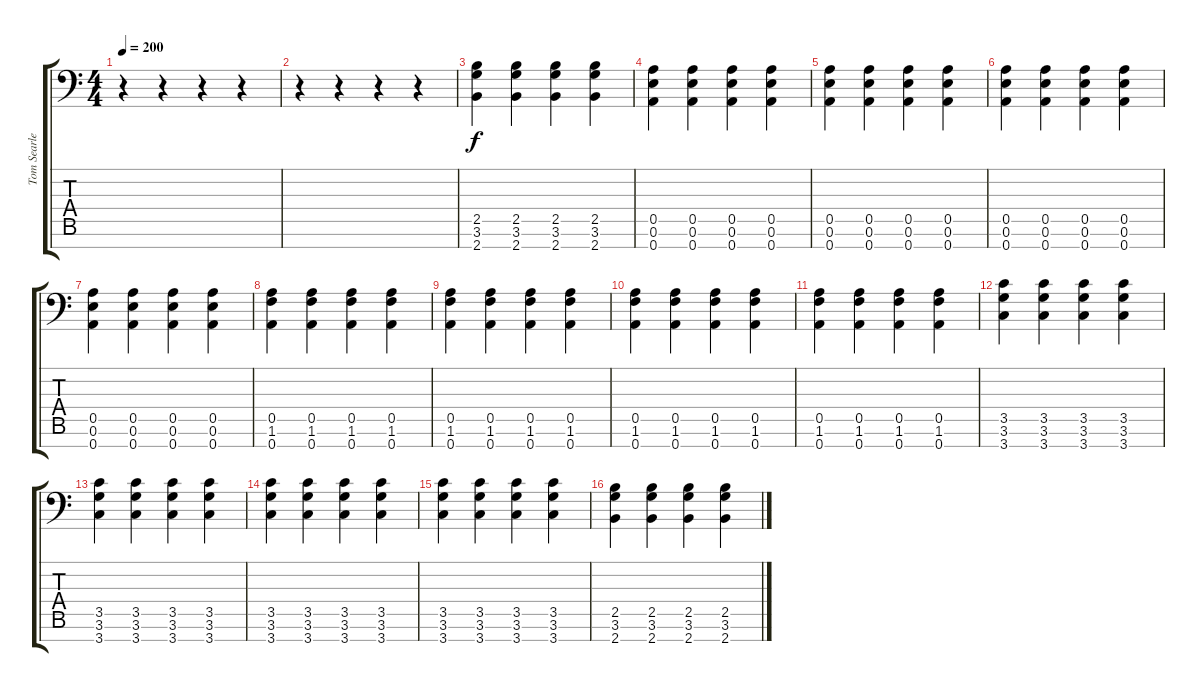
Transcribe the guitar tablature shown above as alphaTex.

\track ("Tom Searle" "Tom Searle") {instrument distortionguitar}
\staff {score tabs}
\tuning (E4 B3 G3 D3 A2 E2 A1) {hide}
\ts (4 4)
\tempo 200
\clef f4
\ks c
r.4{dy f} r.4 r.4 r.4 |
r.4 r.4 r.4 r.4 |
(2.5 3.6 2.7).4 (2.5 3.6 2.7).4 (2.5 3.6 2.7).4 (2.5 3.6 2.7).4 |
(0.5 0.6 0.7).4 (0.5 0.6 0.7).4 (0.5 0.6 0.7).4 (0.5 0.6 0.7).4 |
(0.5 0.6 0.7).4 (0.5 0.6 0.7).4 (0.5 0.6 0.7).4 (0.5 0.6 0.7).4 |
(0.5 0.6 0.7).4 (0.5 0.6 0.7).4 (0.5 0.6 0.7).4 (0.5 0.6 0.7).4 |
(0.5 0.6 0.7).4 (0.5 0.6 0.7).4 (0.5 0.6 0.7).4 (0.5 0.6 0.7).4 |
(0.5 1.6 0.7).4 (0.5 1.6 0.7).4 (0.5 1.6 0.7).4 (0.5 1.6 0.7).4 |
(0.5 1.6 0.7).4 (0.5 1.6 0.7).4 (0.5 1.6 0.7).4 (0.5 1.6 0.7).4 |
(0.5 1.6 0.7).4 (0.5 1.6 0.7).4 (0.5 1.6 0.7).4 (0.5 1.6 0.7).4 |
(0.5 1.6 0.7).4 (0.5 1.6 0.7).4 (0.5 1.6 0.7).4 (0.5 1.6 0.7).4 |
(3.5 3.6 3.7).4 (3.5 3.6 3.7).4 (3.5 3.6 3.7).4 (3.5 3.6 3.7).4 |
(3.5 3.6 3.7).4 (3.5 3.6 3.7).4 (3.5 3.6 3.7).4 (3.5 3.6 3.7).4 |
(3.5 3.6 3.7).4 (3.5 3.6 3.7).4 (3.5 3.6 3.7).4 (3.5 3.6 3.7).4 |
(3.5 3.6 3.7).4 (3.5 3.6 3.7).4 (3.5 3.6 3.7).4 (3.5 3.6 3.7).4 |
(2.5 3.6 2.7).4 (2.5 3.6 2.7).4 (2.5 3.6 2.7).4 (2.5 3.6 2.7).4
